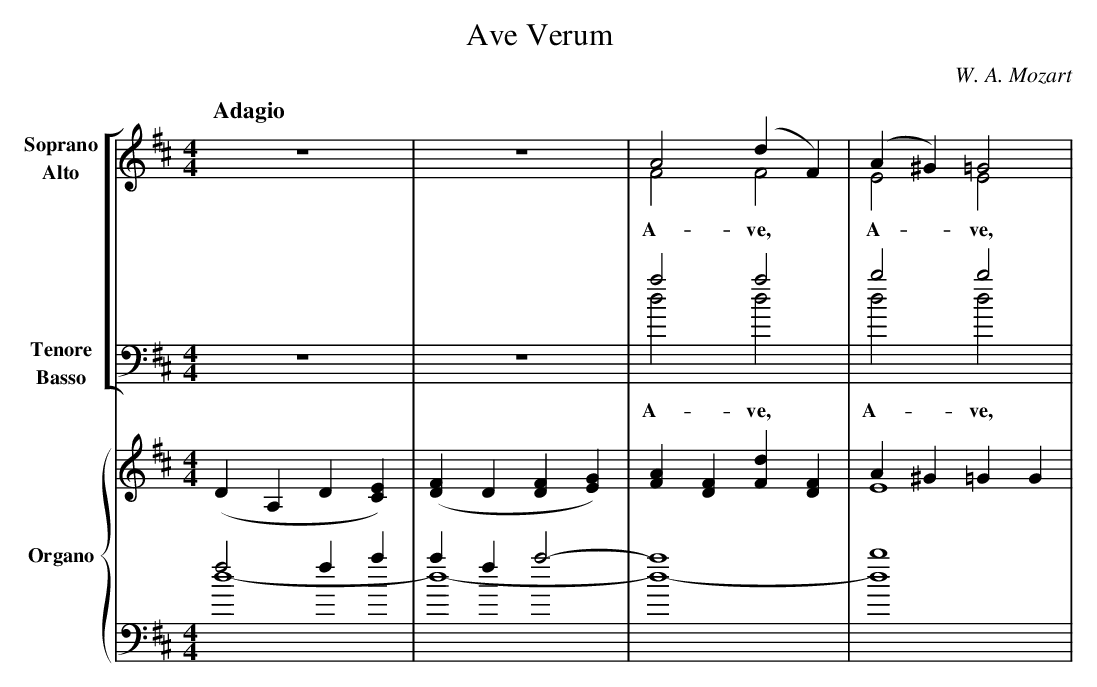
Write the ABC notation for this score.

X:1
T: Ave Verum
C: W. A. Mozart
M: 4/4
L: 1/4
Q: "Adagio"
%%staves [(S A) (T B)] {(MD1 MD2) (MS1 MS2)}
V: S clef=treble name="Soprano" sname="S"
V: A clef=treble name="Alto" sname="A"
V: T clef=bass name="Tenore" sname="T"
V: B clef=bass name="Basso" sname="B"
V: MD1 clef=treble name="Organo"
V: MD2 clef=treble
V: MS1 clef=bass
V: MS2 clef=bass
K: D
[V: MD1] (DA,D[CE])|([DF]D[DF][EG])|[FA][DF][Fd][DF]|A^G=GG  |
[V: MD2] x4        |x4             |x4              |E4      |
[V: MS1] f2fa      |afa2-          |a4              |b4      |
[V: MS2] d4-       |d4-            |d4-             |d4      |
[V: B] z4          |z4             |d2d2            |d2d2    |
w: A- ve, A- ve,
[V: T] z4          |z4             |a2a2            |b2b2    |
[V: A] z4          |z4             |F2F2            |E2E2    |
[V: S] z4          |z4             |A2(dF)          |(A^G)=G2|
w: A- ve, * A - ve,
